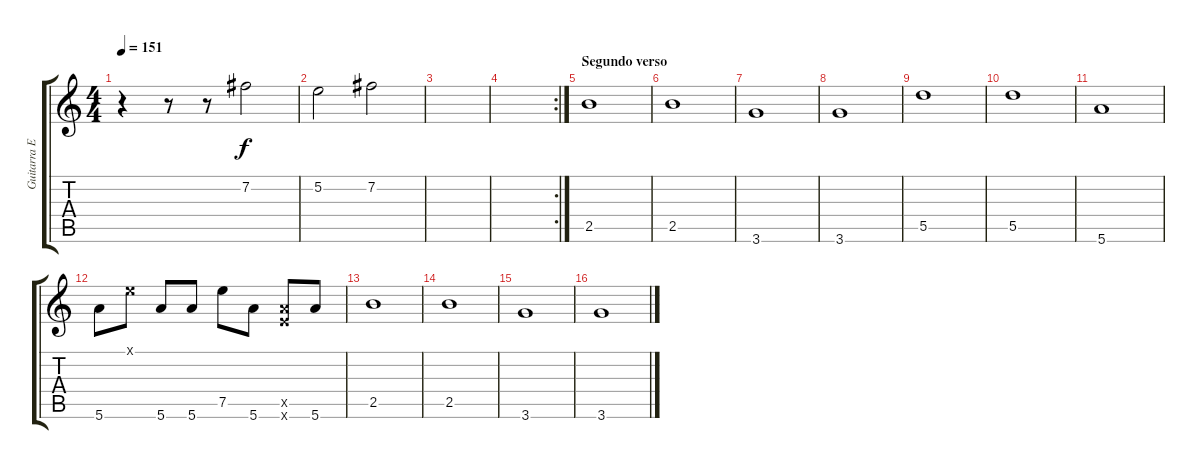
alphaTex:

\track ("Guitarra Extra" "Guitarra E") {instrument distortionguitar}
\staff {score tabs}
\tuning (E4 B3 G4 D4 A3 E3) {hide}
\ts (4 4)
\tempo 151
\clef g2
\ks c
r.4{dy f volume 14 balance 0 instrument distortionguitar} r.8 r.8 7.2.2 |
5.2.2 7.2.2 |
|
\rc 2
|
\section ("" "Segundo verso")
2.5.1{volume 10 balance 0} |
2.5.1 |
3.6.1 |
3.6.1 |
5.5.1 |
5.5.1 |
5.6.1 |
5.6.8 0.1{x}.8 5.6.8 5.6.8 7.5.8 5.6.8 (0.5{x} 0.6{x}).8 5.6.8 |
2.5.1{volume 10 balance 0} |
2.5.1 |
3.6.1 |
3.6.1
